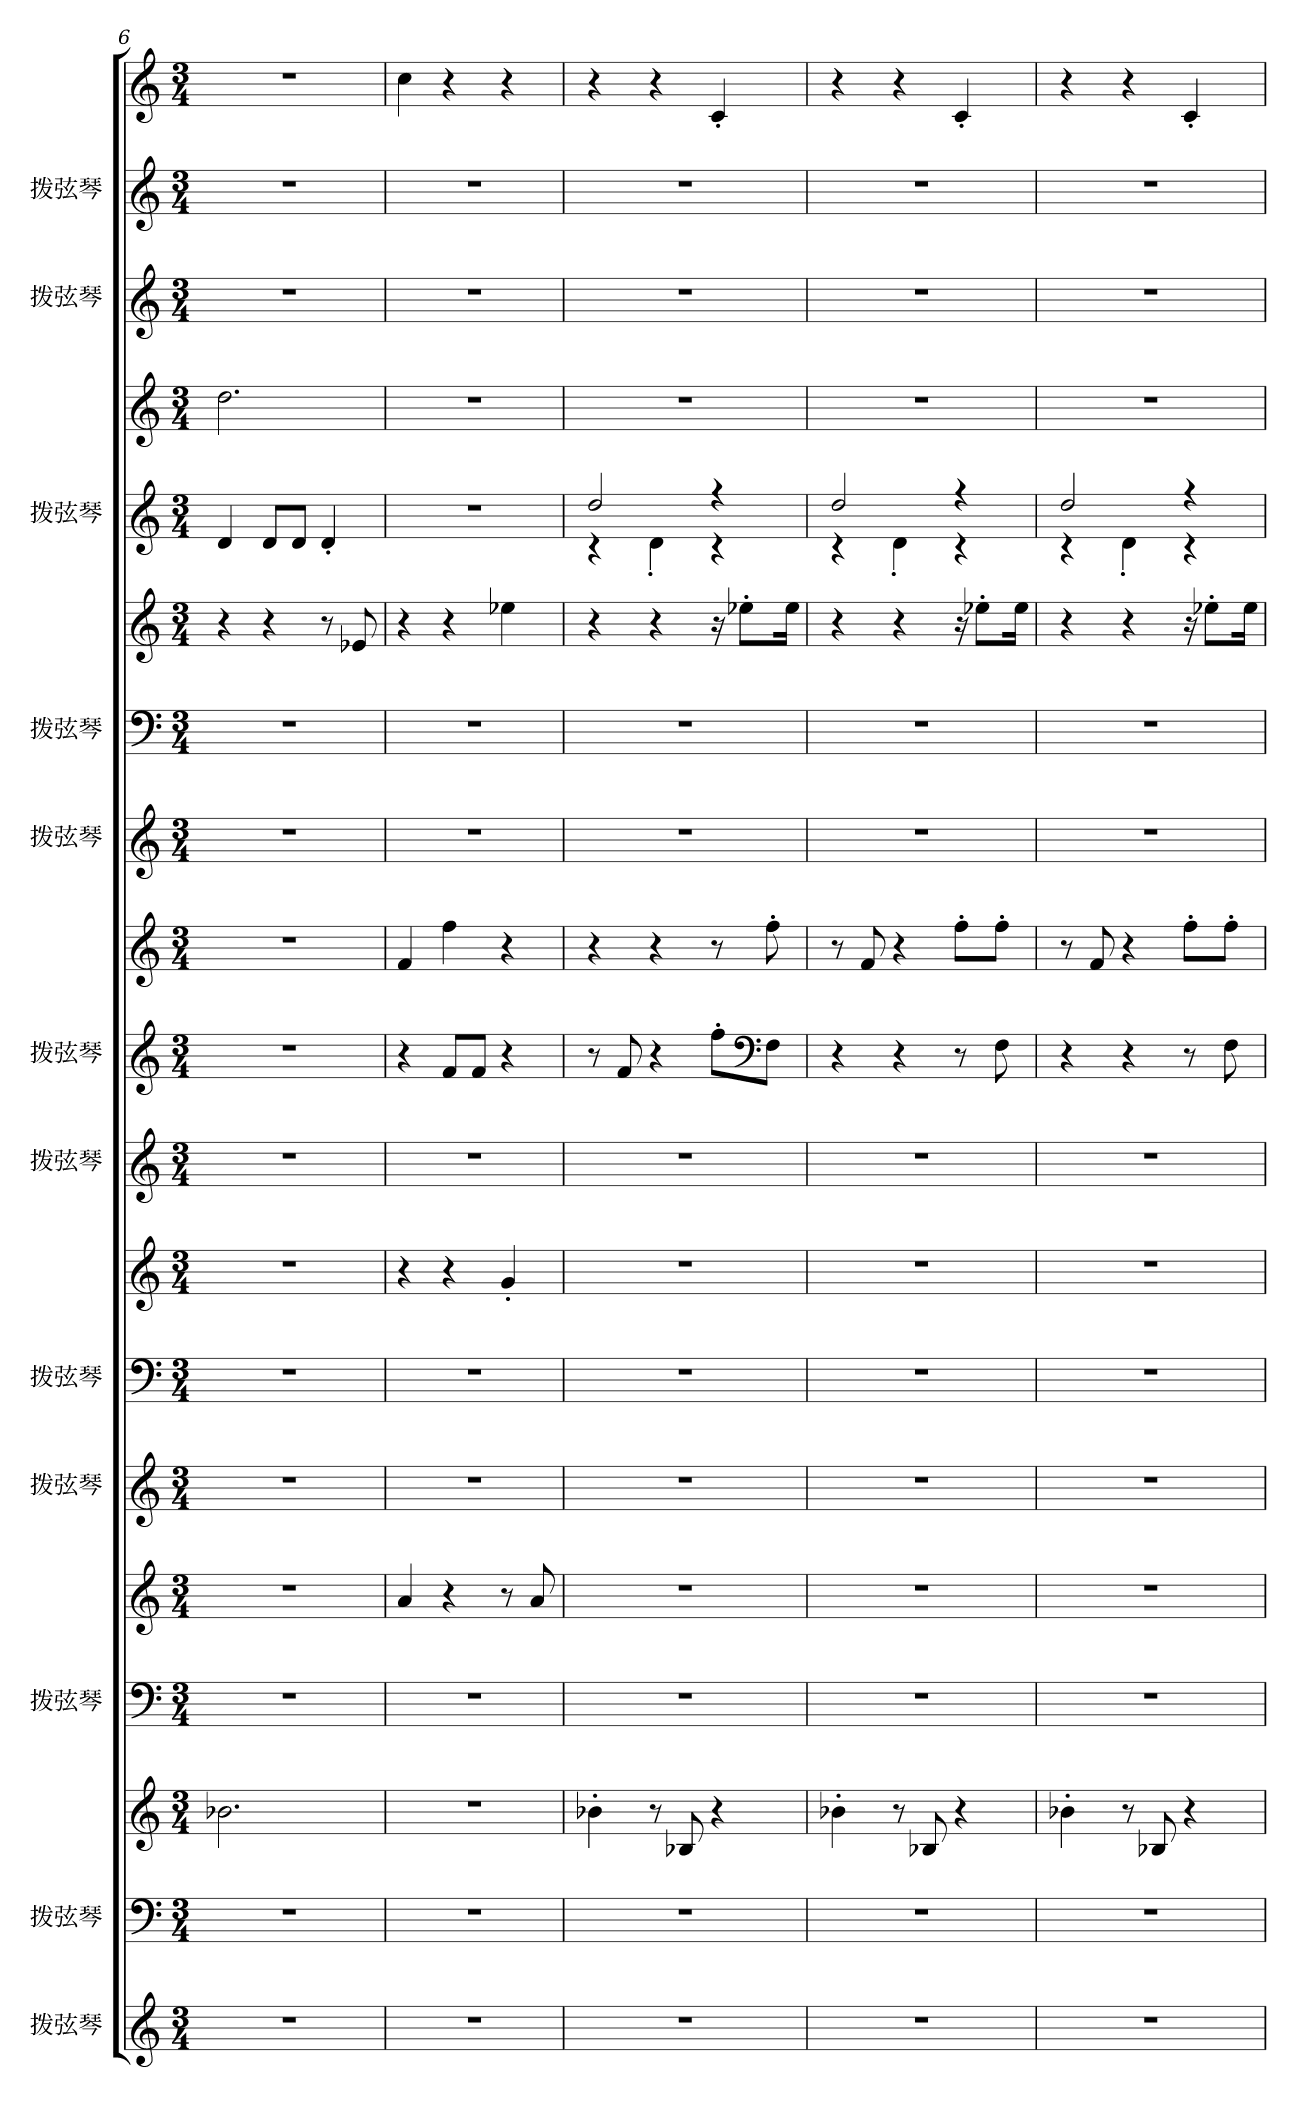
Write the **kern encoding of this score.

**kern	**kern	**kern	**kern	**kern	**kern	**kern	**kern	**kern	**kern	**kern	**kern	**kern	**kern	**kern	**kern	**kern	**kern	**kern
*part12	*part11	*part11	*part10	*part10	*part9	*part8	*part8	*part7	*part6	*part6	*part5	*part4	*part4	*part3	*part3	*part2	*part1	*part1
*staff19	*staff18	*staff17	*staff16	*staff15	*staff14	*staff13	*staff12	*staff11	*staff10	*staff9	*staff8	*staff7	*staff6	*staff5	*staff4	*staff3	*staff2	*staff1
*I"拨弦琴	*I"拨弦琴	*	*I"拨弦琴	*	*I"拨弦琴	*I"拨弦琴	*	*I"拨弦琴	*I"拨弦琴	*	*I"拨弦琴	*I"拨弦琴	*	*I"拨弦琴	*	*I"拨弦琴	*I"拨弦琴	*
!!LO:PB:g=z
*clefG2	*clefF4	*clefG2	*clefF4	*clefG2	*clefG2	*clefF4	*clefG2	*clefG2	*clefG2	*clefG2	*clefG2	*clefF4	*clefG2	*clefG2	*clefG2	*clefG2	*clefG2	*clefG2
*k[]	*k[]	*k[]	*k[]	*k[]	*k[]	*k[]	*k[]	*k[]	*k[]	*k[]	*k[]	*k[]	*k[]	*k[]	*k[]	*k[]	*k[]	*k[]
*M3/4	*M3/4	*M3/4	*M3/4	*M3/4	*M3/4	*M3/4	*M3/4	*M3/4	*M3/4	*M3/4	*M3/4	*M3/4	*M3/4	*M3/4	*M3/4	*M3/4	*M3/4	*M3/4
=6	=6	=6	=6	=6	=6	=6	=6	=6	=6	=6	=6	=6	=6	=6	=6	=6	=6	=6
2.r	2.r	2.b-X\	2.r	2.r	2.r	2.r	2.r	2.r	2.r	2.r	2.r	2.r	4r	4d/	2.dd\	2.r	2.r	2.r
.	.	.	.	.	.	.	.	.	.	.	.	.	4r	8d/L	.	.	.	.
.	.	.	.	.	.	.	.	.	.	.	.	.	.	8d/J	.	.	.	.
.	.	.	.	.	.	.	.	.	.	.	.	.	8r	4d'/	.	.	.	.
.	.	.	.	.	.	.	.	.	.	.	.	.	8e-X/	.	.	.	.	.
=7	=7	=7	=7	=7	=7	=7	=7	=7	=7	=7	=7	=7	=7	=7	=7	=7	=7	=7
2.r	2.r	2.r	2.r	4a/	2.r	2.r	4r	2.r	4r	4f/	2.r	2.r	4r	2.r	2.r	2.r	2.r	4cc\
.	.	.	.	4r	.	.	4r	.	8f/L	4ff\	.	.	4r	.	.	.	.	4r
.	.	.	.	.	.	.	.	.	8f/J	.	.	.	.	.	.	.	.	.
.	.	.	.	8r	.	.	4g'/	.	4r	4r	.	.	4ee-X\	.	.	.	.	4r
.	.	.	.	8a/	.	.	.	.	.	.	.	.	.	.	.	.	.	.
=8	=8	=8	=8	=8	=8	=8	=8	=8	=8	=8	=8	=8	=8	=8	=8	=8	=8	=8
*	*	*	*	*	*	*	*	*	*	*	*	*	*	*^	*	*	*	*
2.r	2.r	4b-X'\	2.r	2.r	2.r	2.r	2.r	2.r	8r	4r	2.r	2.r	4r	2dd/	4r	2.r	2.r	2.r	4r
.	.	.	.	.	.	.	.	.	8f/	.	.	.	.	.	.	.	.	.	.
.	.	8r	.	.	.	.	.	.	4r	4r	.	.	4r	.	4d'\	.	.	.	4r
.	.	8B-X/	.	.	.	.	.	.	.	.	.	.	.	.	.	.	.	.	.
.	.	4r	.	.	.	.	.	.	8ff'\L	8r	.	.	16r	4r	4r	.	.	.	4c'/
.	.	.	.	.	.	.	.	.	.	.	.	.	8ee-X'\L	.	.	.	.	.	.
*	*	*	*	*	*	*	*	*	*clefF4	*	*	*	*	*	*	*	*	*	*
.	.	.	.	.	.	.	.	.	8F\J	8ff'\	.	.	.	.	.	.	.	.	.
.	.	.	.	.	.	.	.	.	.	.	.	.	16ee-\Jk	.	.	.	.	.	.
=9	=9	=9	=9	=9	=9	=9	=9	=9	=9	=9	=9	=9	=9	=9	=9	=9	=9	=9	=9
2.r	2.r	4b-X'\	2.r	2.r	2.r	2.r	2.r	2.r	4r	8r	2.r	2.r	4r	2dd/	4r	2.r	2.r	2.r	4r
.	.	.	.	.	.	.	.	.	.	8f/	.	.	.	.	.	.	.	.	.
.	.	8r	.	.	.	.	.	.	4r	4r	.	.	4r	.	4d'\	.	.	.	4r
.	.	8B-X/	.	.	.	.	.	.	.	.	.	.	.	.	.	.	.	.	.
.	.	4r	.	.	.	.	.	.	8r	8ff'\L	.	.	16r	4r	4r	.	.	.	4c'/
.	.	.	.	.	.	.	.	.	.	.	.	.	8ee-X'\L	.	.	.	.	.	.
.	.	.	.	.	.	.	.	.	8F\	8ff'\J	.	.	.	.	.	.	.	.	.
.	.	.	.	.	.	.	.	.	.	.	.	.	16ee-\Jk	.	.	.	.	.	.
!!LO:PB:g=z
=10	=10	=10	=10	=10	=10	=10	=10	=10	=10	=10	=10	=10	=10	=10	=10	=10	=10	=10	=10
2.r	2.r	4b-X'\	2.r	2.r	2.r	2.r	2.r	2.r	4r	8r	2.r	2.r	4r	2dd/	4r	2.r	2.r	2.r	4r
.	.	.	.	.	.	.	.	.	.	8f/	.	.	.	.	.	.	.	.	.
.	.	8r	.	.	.	.	.	.	4r	4r	.	.	4r	.	4d'\	.	.	.	4r
.	.	8B-X/	.	.	.	.	.	.	.	.	.	.	.	.	.	.	.	.	.
.	.	4r	.	.	.	.	.	.	8r	8ff'\L	.	.	16r	4r	4r	.	.	.	4c'/
.	.	.	.	.	.	.	.	.	.	.	.	.	8ee-X'\L	.	.	.	.	.	.
.	.	.	.	.	.	.	.	.	8F\	8ff'\J	.	.	.	.	.	.	.	.	.
.	.	.	.	.	.	.	.	.	.	.	.	.	16ee-\Jk	.	.	.	.	.	.
*	*	*	*	*	*	*	*	*	*	*	*	*	*	*v	*v	*	*	*	*
=	=	=	=	=	=	=	=	=	=	=	=	=	=	=	=	=	=	=
*-	*-	*-	*-	*-	*-	*-	*-	*-	*-	*-	*-	*-	*-	*-	*-	*-	*-	*-
